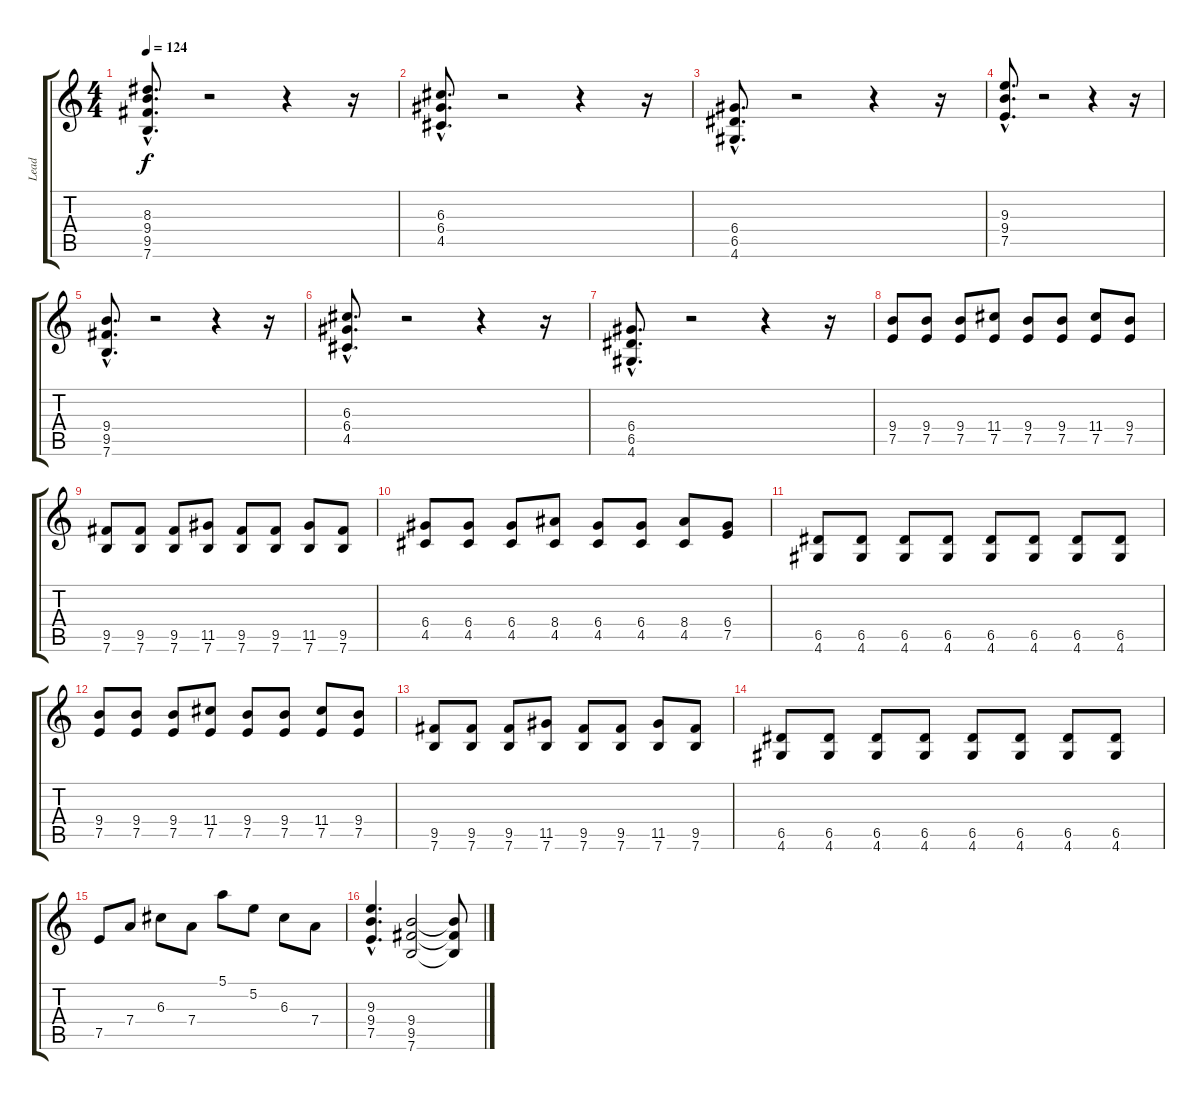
\track ("Lead" "Lead") {instrument overdrivenguitar}
\staff {score tabs}
\tuning (E4 B3 G3 D3 A2 E2) {hide}
\ts (4 4)
\tempo 124
\clef g2
\ks c
(8.3{hac} 9.4{hac} 9.5{hac} 7.6{hac}).8{d dy f instrument distortionguitar} r.2 r.4 r.16 |
(6.3{hac} 6.4{hac} 4.5{hac}).8{d} r.2 r.4 r.16 |
(6.4{hac} 6.5{hac} 4.6{hac}).8{d} r.2 r.4 r.16 |
(9.3{hac} 9.4{hac} 7.5{hac}).8{d} r.2 r.4 r.16 |
(9.4{hac} 9.5{hac} 7.6{hac}).8{d} r.2 r.4 r.16 |
(6.3{hac} 6.4{hac} 4.5{hac}).8{d} r.2 r.4 r.16 |
(6.4{hac} 6.5{hac} 4.6{hac}).8{d} r.2 r.4 r.16 |
(9.4 7.5).8{volume 11} (9.4 7.5).8 (9.4 7.5).8 (11.4 7.5).8 (9.4 7.5).8 (9.4 7.5).8 (11.4 7.5).8 (9.4 7.5).8 |
(9.5 7.6).8 (9.5 7.6).8 (9.5 7.6).8 (11.5 7.6).8 (9.5 7.6).8 (9.5 7.6).8 (11.5 7.6).8 (9.5 7.6).8 |
(6.4 4.5).8 (6.4 4.5).8 (6.4 4.5).8 (8.4 4.5).8 (6.4 4.5).8 (6.4 4.5).8 (8.4 4.5).8 (6.4 7.5).8 |
(6.5 4.6).8 (6.5 4.6).8 (6.5 4.6).8 (6.5 4.6).8 (6.5 4.6).8 (6.5 4.6).8 (6.5 4.6).8 (6.5 4.6).8 |
(9.4 7.5).8 (9.4 7.5).8 (9.4 7.5).8 (11.4 7.5).8 (9.4 7.5).8 (9.4 7.5).8 (11.4 7.5).8 (9.4 7.5).8 |
(9.5 7.6).8 (9.5 7.6).8 (9.5 7.6).8 (11.5 7.6).8 (9.5 7.6).8 (9.5 7.6).8 (11.5 7.6).8 (9.5 7.6).8 |
(6.5 4.6).8 (6.5 4.6).8 (6.5 4.6).8 (6.5 4.6).8 (6.5 4.6).8 (6.5 4.6).8 (6.5 4.6).8 (6.5 4.6).8 |
7.5.8{volume 16} 7.4.8 6.3.8 7.4.8 5.1.8 5.2.8 6.3.8 7.4.8 |
(9.3{hac} 9.4{hac} 7.5{hac}).4{d volume 11} (9.4 9.5 7.6).2 (9.4{t} 9.5{t} 7.6{t}).8
